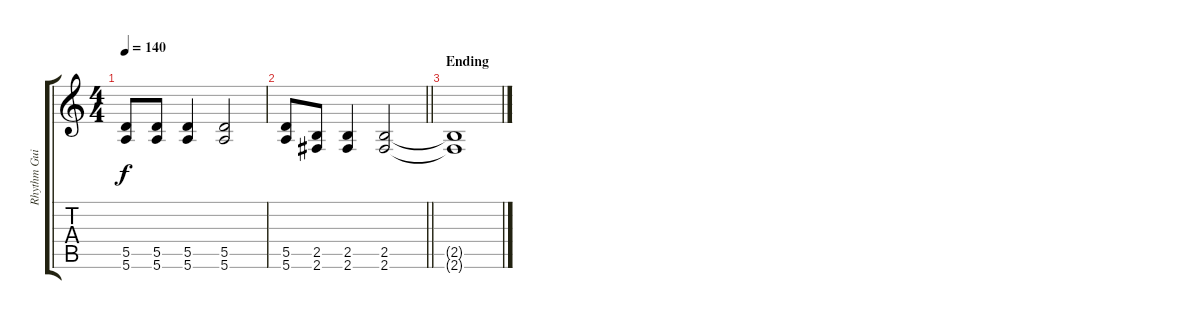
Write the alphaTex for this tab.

\track ("Rhythm Guitar" "Rhythm Gui") {instrument distortionguitar}
\staff {score tabs}
\tuning (E4 B3 G3 D3 A2 E2) {hide}
\ts (4 4)
\tempo 140
\clef g2
\ks c
(5.5 5.6).8{dy f} (5.5 5.6).8 (5.5 5.6).4 (5.5 5.6).2 |
\barLineRight lightlight
(5.5 5.6).8 (2.5 2.6).8 (2.5 2.6).4 (2.5 2.6).2 |
\section ("" "Ending")
(2.5{t} 2.6{t}).1
